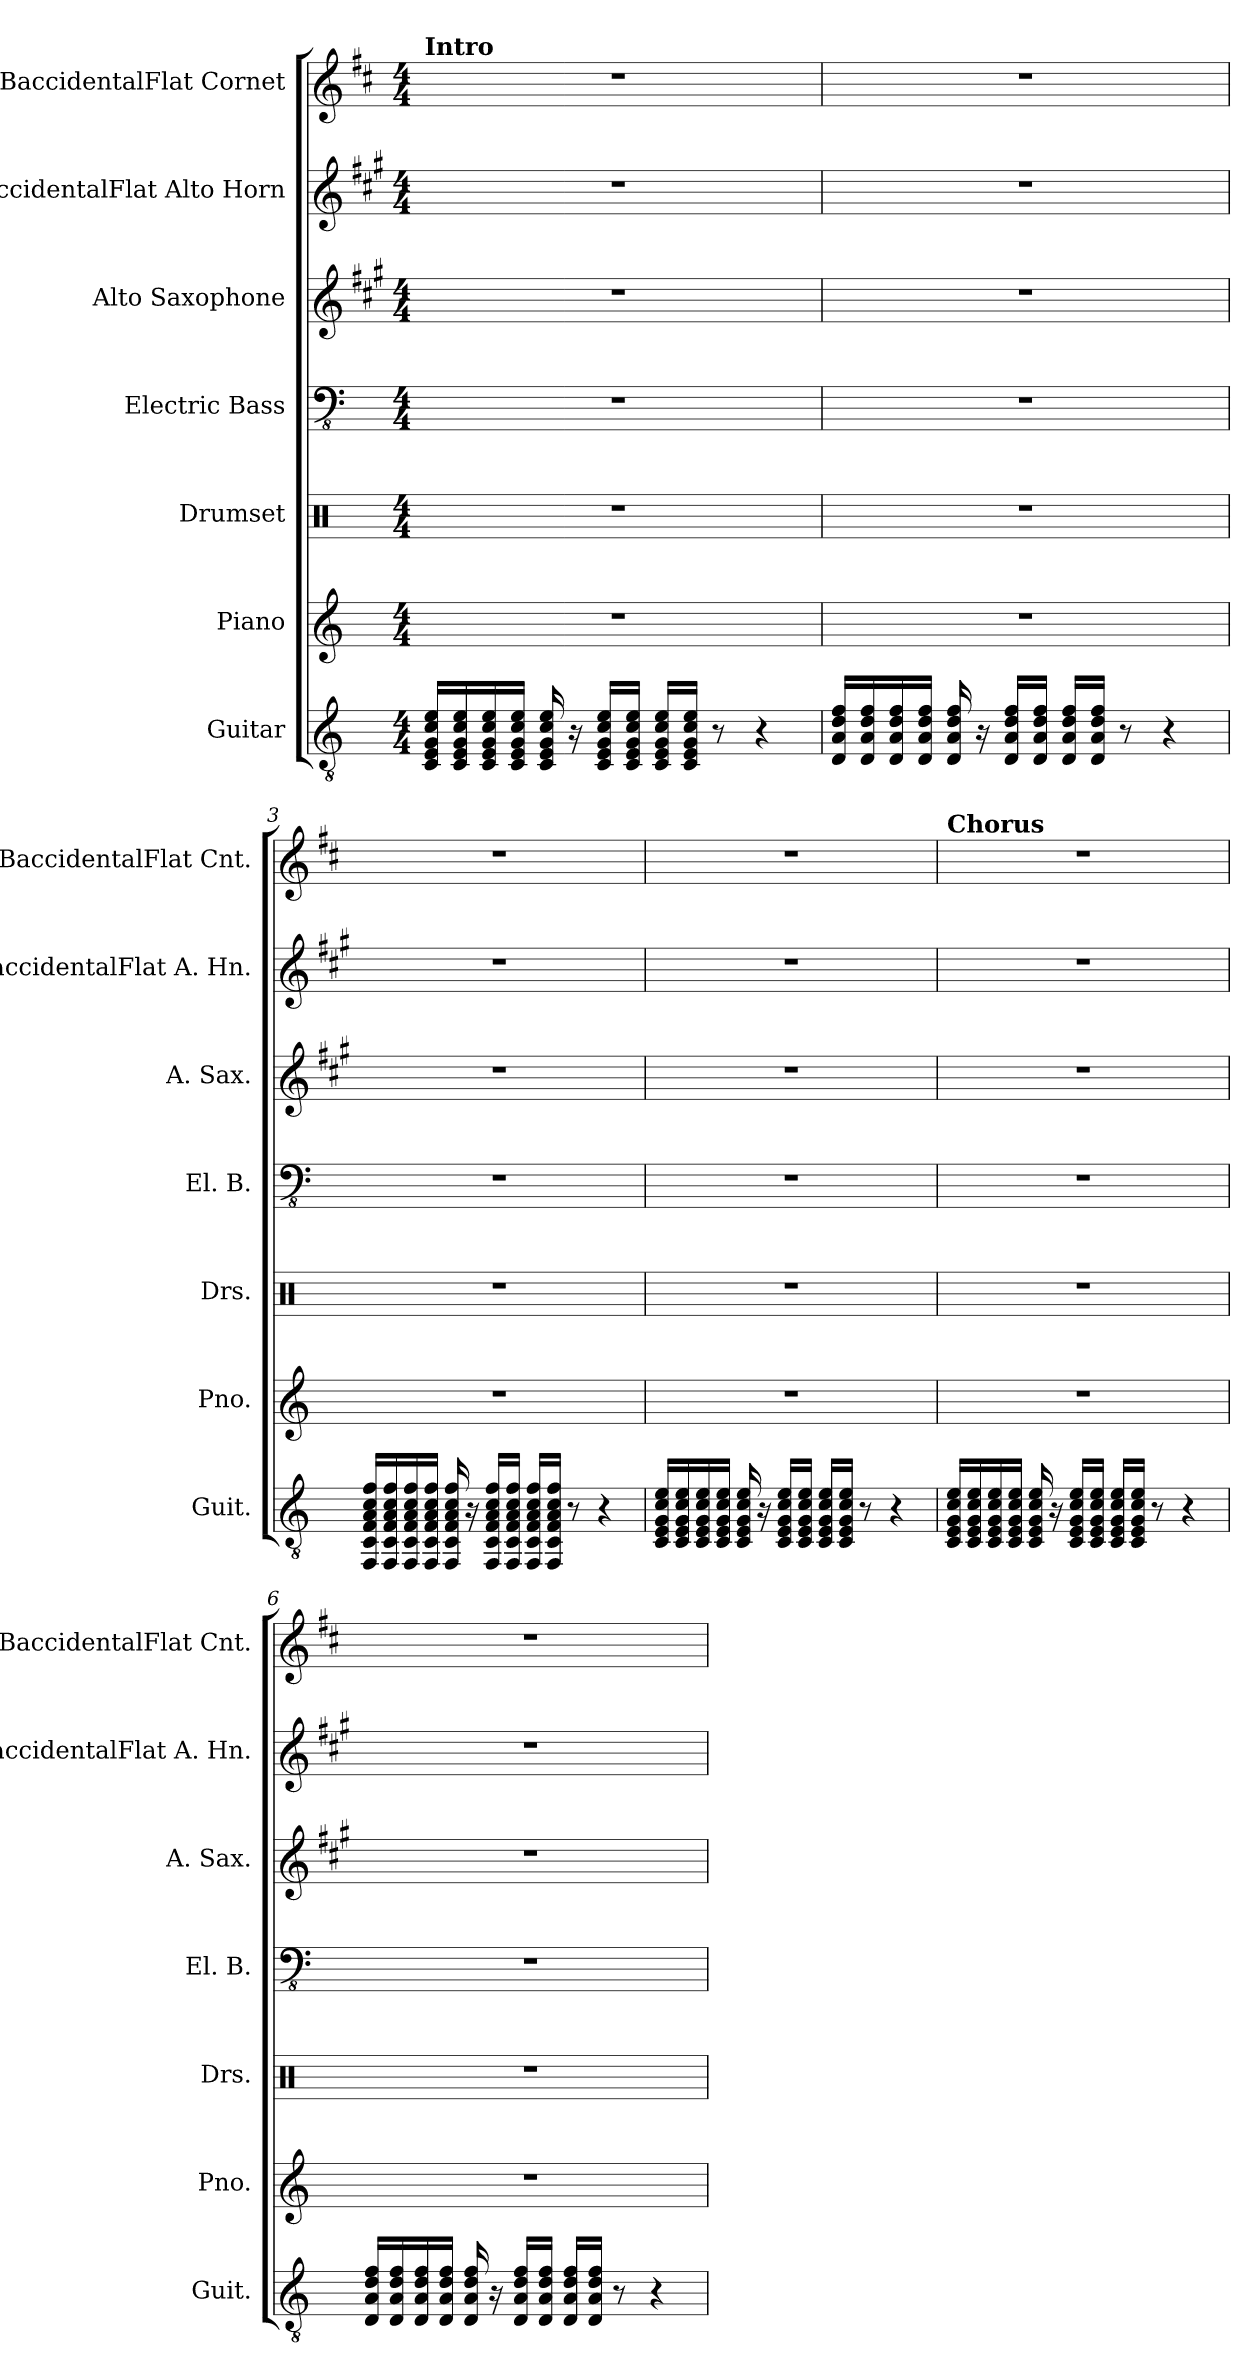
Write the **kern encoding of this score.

**kern	**kern	**kern	**kern	**kern	**kern	**kern
*part7	*part6	*part5	*part4	*part3	*part2	*part1
*staff7	*staff6	*staff5	*staff4	*staff3	*staff2	*staff1
*I"Guitar	*I"Piano	*I"Drumset	*I"Electric Bass	*I"Alto Saxophone	*I"EaccidentalFlat Alto Horn	*I"BaccidentalFlat Cornet
*I'Guit.	*I'Pno.	*I'Drs.	*I'El. B.	*I'A. Sax.	*I'EaccidentalFlat A. Hn.	*I'BaccidentalFlat Cnt.
*clefGv2	*clefG2	*clefX	*clefFv4	*clefG2	*clefG2	*clefG2
*	*	*	*	*ITrd5c9	*ITrd5c9	*ITrd1c2
*k[]	*k[]	*k[]	*k[]	*k[]	*k[]	*k[]
*M4/4	*M4/4	*M4/4	*M4/4	*M4/4	*M4/4	*M4/4
=1	=1	=1	=1	=1	=1	=1
!	!	!	!	!	!	!LO:TX:a:B:t=Intro
16C/ 16E/ 16G/ 16c/ 16e/LL	1r	1r	1r	1r	1r	1r
16C/ 16E/ 16G/ 16c/ 16e/	.	.	.	.	.	.
16C/ 16E/ 16G/ 16c/ 16e/	.	.	.	.	.	.
16C/ 16E/ 16G/ 16c/ 16e/JJ	.	.	.	.	.	.
16C/ 16E/ 16G/ 16c/ 16e/	.	.	.	.	.	.
16r	.	.	.	.	.	.
16C/ 16E/ 16G/ 16c/ 16e/LL	.	.	.	.	.	.
16C/ 16E/ 16G/ 16c/ 16e/JJ	.	.	.	.	.	.
16C/ 16E/ 16G/ 16c/ 16e/LL	.	.	.	.	.	.
16C/ 16E/ 16G/ 16c/ 16e/JJ	.	.	.	.	.	.
8r	.	.	.	.	.	.
4r	.	.	.	.	.	.
=2	=2	=2	=2	=2	=2	=2
16D/ 16A/ 16d/ 16f/LL	1r	1r	1r	1r	1r	1r
16D/ 16A/ 16d/ 16f/	.	.	.	.	.	.
16D/ 16A/ 16d/ 16f/	.	.	.	.	.	.
16D/ 16A/ 16d/ 16f/JJ	.	.	.	.	.	.
16D/ 16A/ 16d/ 16f/	.	.	.	.	.	.
16r	.	.	.	.	.	.
16D/ 16A/ 16d/ 16f/LL	.	.	.	.	.	.
16D/ 16A/ 16d/ 16f/JJ	.	.	.	.	.	.
16D/ 16A/ 16d/ 16f/LL	.	.	.	.	.	.
16D/ 16A/ 16d/ 16f/JJ	.	.	.	.	.	.
8r	.	.	.	.	.	.
4r	.	.	.	.	.	.
!!LO:PB:g=z
=3	=3	=3	=3	=3	=3	=3
16FF/ 16C/ 16F/ 16A/ 16c/ 16f/LL	1r	1r	1r	1r	1r	1r
16FF/ 16C/ 16F/ 16A/ 16c/ 16f/	.	.	.	.	.	.
16FF/ 16C/ 16F/ 16A/ 16c/ 16f/	.	.	.	.	.	.
16FF/ 16C/ 16F/ 16A/ 16c/ 16f/JJ	.	.	.	.	.	.
16FF/ 16C/ 16F/ 16A/ 16c/ 16f/	.	.	.	.	.	.
16r	.	.	.	.	.	.
16FF/ 16C/ 16F/ 16A/ 16c/ 16f/LL	.	.	.	.	.	.
16FF/ 16C/ 16F/ 16A/ 16c/ 16f/JJ	.	.	.	.	.	.
16FF/ 16C/ 16F/ 16A/ 16c/ 16f/LL	.	.	.	.	.	.
16FF/ 16C/ 16F/ 16A/ 16c/ 16f/JJ	.	.	.	.	.	.
8r	.	.	.	.	.	.
4r	.	.	.	.	.	.
=4	=4	=4	=4	=4	=4	=4
16C/ 16E/ 16G/ 16c/ 16e/LL	1r	1r	1r	1r	1r	1r
16C/ 16E/ 16G/ 16c/ 16e/	.	.	.	.	.	.
16C/ 16E/ 16G/ 16c/ 16e/	.	.	.	.	.	.
16C/ 16E/ 16G/ 16c/ 16e/JJ	.	.	.	.	.	.
16C/ 16E/ 16G/ 16c/ 16e/	.	.	.	.	.	.
16r	.	.	.	.	.	.
16C/ 16E/ 16G/ 16c/ 16e/LL	.	.	.	.	.	.
16C/ 16E/ 16G/ 16c/ 16e/JJ	.	.	.	.	.	.
16C/ 16E/ 16G/ 16c/ 16e/LL	.	.	.	.	.	.
16C/ 16E/ 16G/ 16c/ 16e/JJ	.	.	.	.	.	.
8r	.	.	.	.	.	.
4r	.	.	.	.	.	.
!!LO:PB:g=z
=5	=5	=5	=5	=5	=5	=5
!	!	!	!	!	!	!LO:TX:a:B:t=Chorus
16C/ 16E/ 16G/ 16c/ 16e/LL	1r	1r	1r	1r	1r	1r
16C/ 16E/ 16G/ 16c/ 16e/	.	.	.	.	.	.
16C/ 16E/ 16G/ 16c/ 16e/	.	.	.	.	.	.
16C/ 16E/ 16G/ 16c/ 16e/JJ	.	.	.	.	.	.
16C/ 16E/ 16G/ 16c/ 16e/	.	.	.	.	.	.
16r	.	.	.	.	.	.
16C/ 16E/ 16G/ 16c/ 16e/LL	.	.	.	.	.	.
16C/ 16E/ 16G/ 16c/ 16e/JJ	.	.	.	.	.	.
16C/ 16E/ 16G/ 16c/ 16e/LL	.	.	.	.	.	.
16C/ 16E/ 16G/ 16c/ 16e/JJ	.	.	.	.	.	.
8r	.	.	.	.	.	.
4r	.	.	.	.	.	.
=6	=6	=6	=6	=6	=6	=6
16D/ 16A/ 16d/ 16f/LL	1r	1r	1r	1r	1r	1r
16D/ 16A/ 16d/ 16f/	.	.	.	.	.	.
16D/ 16A/ 16d/ 16f/	.	.	.	.	.	.
16D/ 16A/ 16d/ 16f/JJ	.	.	.	.	.	.
16D/ 16A/ 16d/ 16f/	.	.	.	.	.	.
16r	.	.	.	.	.	.
16D/ 16A/ 16d/ 16f/LL	.	.	.	.	.	.
16D/ 16A/ 16d/ 16f/JJ	.	.	.	.	.	.
16D/ 16A/ 16d/ 16f/LL	.	.	.	.	.	.
16D/ 16A/ 16d/ 16f/JJ	.	.	.	.	.	.
8r	.	.	.	.	.	.
4r	.	.	.	.	.	.
=	=	=	=	=	=	=
*-	*-	*-	*-	*-	*-	*-
